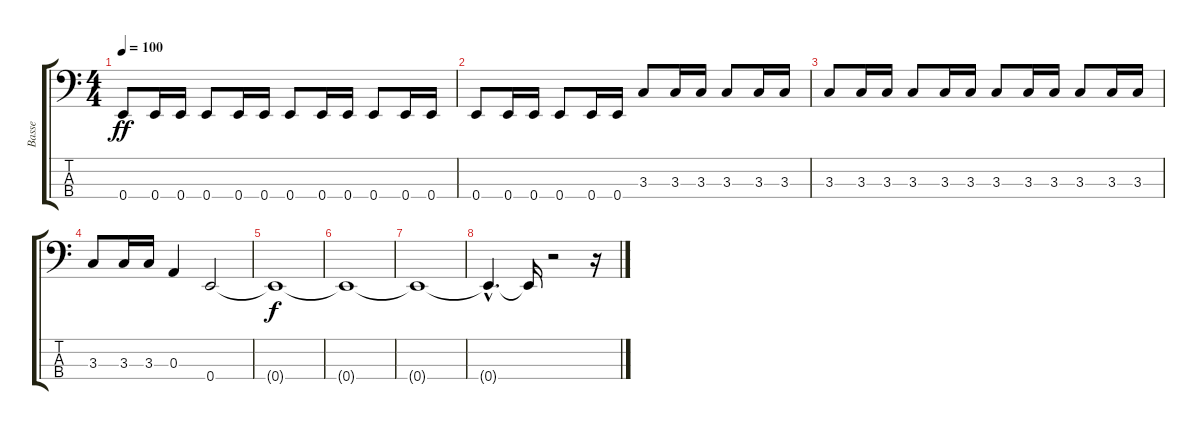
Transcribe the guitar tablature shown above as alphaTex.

\track ("Basse" "Basse") {instrument electricbassfinger}
\staff {score tabs}
\tuning (G2 D2 A1 E1) {hide}
\ts (4 4)
\tempo 100
\clef f4
\ks c
0.4.8{dy ff} 0.4.16 0.4.16 0.4.8 0.4.16 0.4.16 0.4.8 0.4.16 0.4.16 0.4.8 0.4.16 0.4.16 |
0.4.8 0.4.16 0.4.16 0.4.8 0.4.16 0.4.16 3.3.8 3.3.16 3.3.16 3.3.8 3.3.16 3.3.16 |
3.3.8 3.3.16 3.3.16 3.3.8 3.3.16 3.3.16 3.3.8 3.3.16 3.3.16 3.3.8 3.3.16 3.3.16 |
3.3.8 3.3.16 3.3.16 0.3.4 0.4.2 |
0.4{t}.1{dy f} |
0.4{t}.1 |
0.4{t}.1 |
0.4{hac t}.4{d} 0.4{t}.16 r.2 r.16
